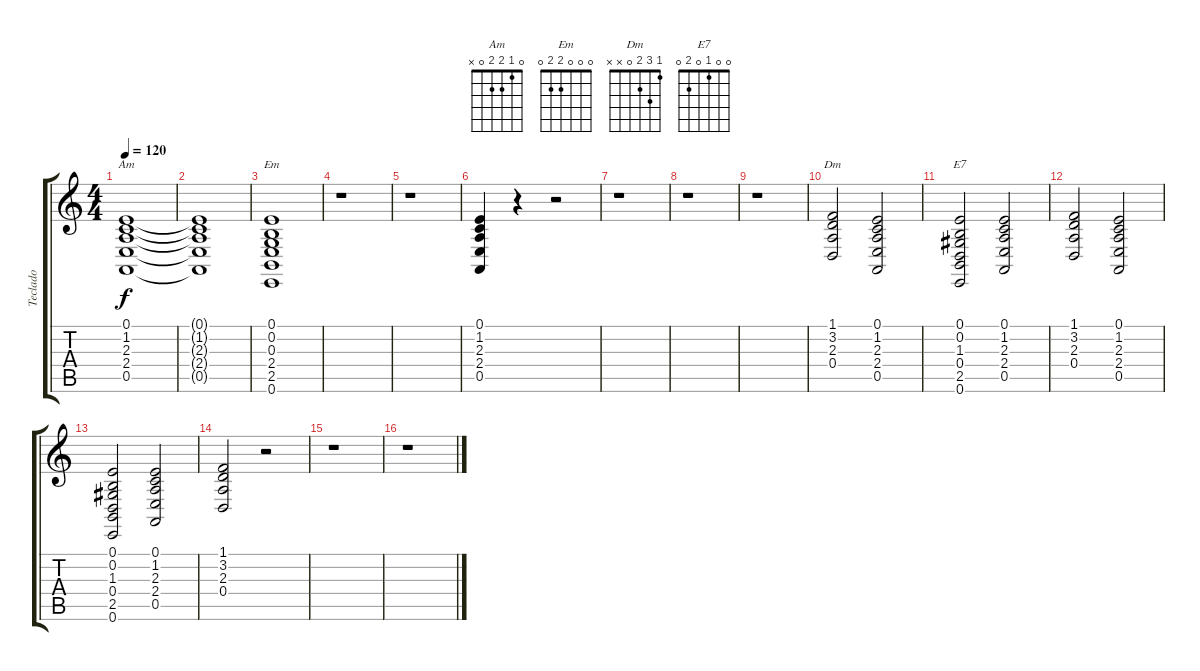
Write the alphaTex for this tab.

\track ("Teclado" "Teclado") {instrument stringensemble1}
\staff {score tabs}
\tuning (E4 B3 G3 D3 A2 E2) {hide}
\chord ("Am" 0 1 2 2 0 x)
\chord ("Em" 0 0 0 2 2 0)
\chord ("Dm" 1 3 2 0 x x)
\chord ("E7" 0 0 1 0 2 0)
\ts (4 4)
\tempo 120
\clef g2
\ks c
(0.1 1.2 2.3 2.4 0.5).1{ch "Am" dy f} |
(0.1{t} 1.2{t} 2.3{t} 2.4{t} 0.5{t}).1 |
(0.1 0.2 0.3 2.4 2.5 0.6).1{ch "Em"} |
r.1 |
r.1 |
(0.1 1.2 2.3 2.4 0.5).4 r.4 r.2 |
r.1 |
r.1 |
r.1 |
(1.1 3.2 2.3 0.4).2{ch "Dm"} (0.1 1.2 2.3 2.4 0.5).2 |
(0.1 0.2 1.3 0.4 2.5 0.6).2{ch "E7"} (0.1 1.2 2.3 2.4 0.5).2 |
(1.1 3.2 2.3 0.4).2 (0.1 1.2 2.3 2.4 0.5).2 |
(0.1 0.2 1.3 0.4 2.5 0.6).2 (0.1 1.2 2.3 2.4 0.5).2 |
(1.1 3.2 2.3 0.4).2 r.2 |
r.1 |
r.1
